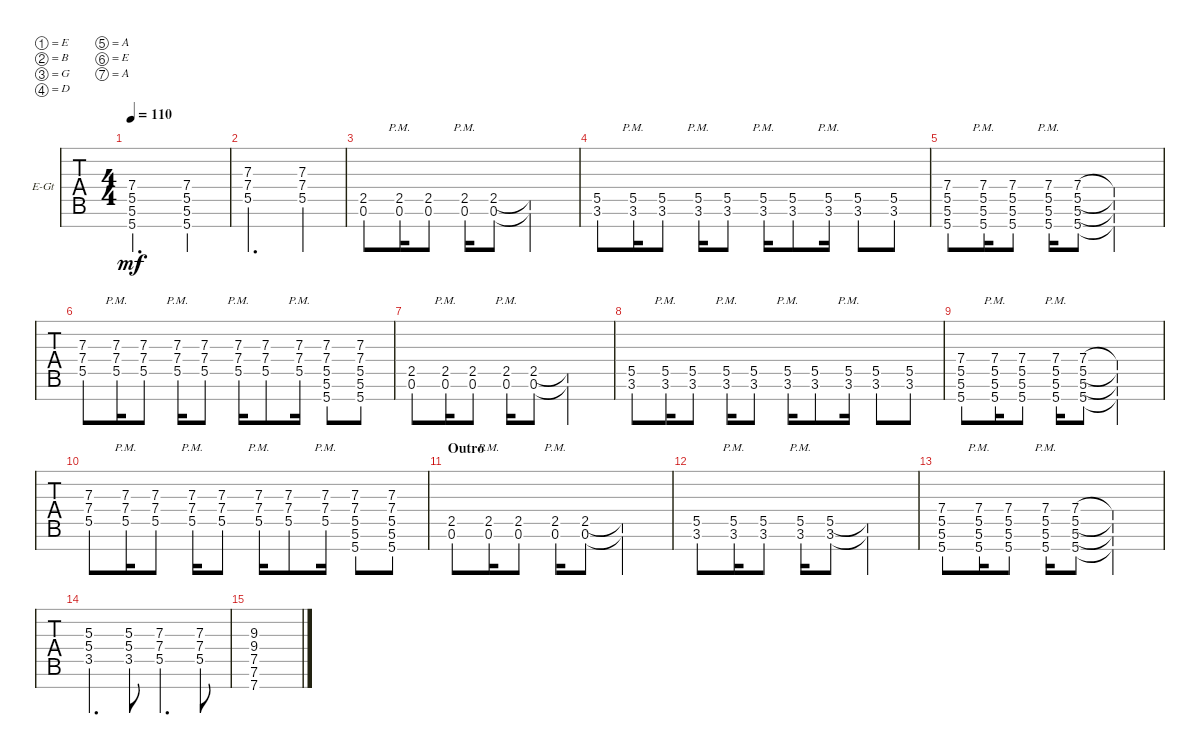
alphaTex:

\defaultSystemsLayout 4
\bracketExtendMode groupsimilarinstruments
\firstSystemTrackNameOrientation horizontal
\otherSystemsTrackNameOrientation horizontal
\track ("Cole Train" "E-Gt") {instrument distortionguitar}
\staff {tabs}
\tuning (E4 B3 G3 D3 A2 E2 A1)
\ts (4 4)
\tempo 110
\clef g2
\ks c
(5.5 7.4 5.6 5.7).2{d dy mf} (7.4 5.5 5.6 5.7).4 |
(5.5 7.4 7.3).2{d} (7.4 5.5 7.3).4 |
(0.6 2.5).8 (0.6{pm} 2.5{pm}).16 (0.6 2.5).8 (0.6{pm} 2.5{pm}).16 (0.6 2.5).8 (0.6{t} 2.5{t}).2 |
(3.6 5.5).8 (3.6{pm} 5.5{pm}).16 (3.6 5.5).8 (3.6{pm} 5.5{pm}).16 (3.6 5.5).8 (3.6{pm} 5.5{pm}).16 (3.6 5.5).8 (3.6{pm} 5.5{pm}).16 (3.6 5.5).8 (3.6 5.5).8 |
(5.6 5.5 5.7 7.4).8 (7.4{pm} 5.5{pm} 5.6{pm} 5.7{pm}).16 (5.5 7.4 5.6 5.7).8 (5.5{pm} 7.4{pm} 5.6{pm} 5.7{pm}).16 (7.4 5.5 5.6 5.7).8 (7.4{t} 5.5{t} 5.6{t} 5.7{t}).2 |
(7.4 7.3 5.5).8 (7.4{pm} 7.3{pm} 5.5{pm}).16 (7.3 7.4 5.5).8 (7.3{pm} 7.4{pm} 5.5{pm}).16 (7.3 7.4 5.5).8 (7.4{pm} 7.3{pm} 5.5{pm}).16 (7.3 7.4 5.5).8 (7.4{pm} 7.3{pm} 5.5{pm}).16 (7.3 7.4 5.5 5.7 5.6).8 (7.3 7.4 5.5 5.7 5.6).8 |
(0.6 2.5).8 (0.6{pm} 2.5{pm}).16 (0.6 2.5).8 (0.6{pm} 2.5{pm}).16 (0.6 2.5).8 (0.6{t} 2.5{t}).2 |
(3.6 5.5).8 (3.6{pm} 5.5{pm}).16 (3.6 5.5).8 (3.6{pm} 5.5{pm}).16 (3.6 5.5).8 (3.6{pm} 5.5{pm}).16 (3.6 5.5).8 (3.6{pm} 5.5{pm}).16 (3.6 5.5).8 (3.6 5.5).8 |
(5.6 5.5 5.7 7.4).8 (7.4{pm} 5.5{pm} 5.6{pm} 5.7{pm}).16 (5.5 7.4 5.6 5.7).8 (5.5{pm} 7.4{pm} 5.6{pm} 5.7{pm}).16 (7.4 5.5 5.6 5.7).8 (7.4{t} 5.5{t} 5.6{t} 5.7{t}).2 |
(7.4 7.3 5.5).8 (7.4{pm} 7.3{pm} 5.5{pm}).16 (7.3 7.4 5.5).8 (7.3{pm} 7.4{pm} 5.5{pm}).16 (7.3 7.4 5.5).8 (7.4{pm} 7.3{pm} 5.5{pm}).16 (7.3 7.4 5.5).8 (7.4{pm} 7.3{pm} 5.5{pm}).16 (7.3 7.4 5.5 5.7 5.6).8 (7.3 7.4 5.5 5.7 5.6).8 |
\section ("" "Outro")
(0.6 2.5).8 (0.6{pm} 2.5{pm}).16 (0.6 2.5).8 (0.6{pm} 2.5{pm}).16 (0.6 2.5).8 (0.6{t} 2.5{t}).2 |
(3.6 5.5).8 (3.6{pm} 5.5{pm}).16 (3.6 5.5).8 (3.6{pm} 5.5{pm}).16 (3.6 5.5).8 (3.6{t} 5.5{t}).2 |
(5.6 5.5 5.7 7.4).8 (7.4{pm} 5.5{pm} 5.6{pm} 5.7{pm}).16 (5.5 7.4 5.6 5.7).8 (5.5{pm} 7.4{pm} 5.6{pm} 5.7{pm}).16 (7.4 5.5 5.6 5.7).8 (7.4{t} 5.5{t} 5.6{t} 5.7{t}).2 |
(3.5 5.4 5.3).4{d} (3.5 5.4 5.3).8 (5.5 7.4 7.3).4{d} (5.5 7.4 7.3).8 |
(7.5 9.4 9.3 7.6 7.7).1
